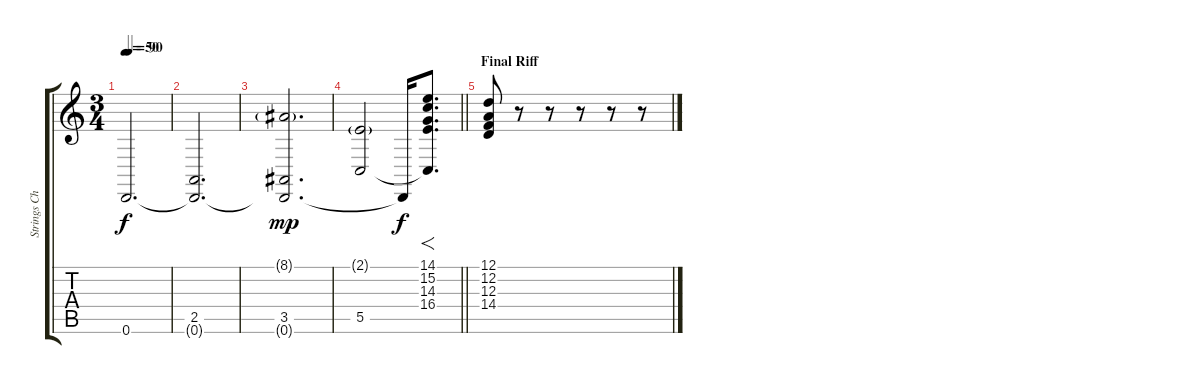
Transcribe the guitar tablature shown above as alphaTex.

\track ("Strings Chords" "Strings Ch") {instrument stringensemble1}
\staff {score tabs}
\tuning (D4 A3 F3 C3 G2 D2) {hide}
\ts (3 4)
\tempo 50
\tempo (90 0.08333333333333333)
\clef g2
\ks c
0.6.2{d dy f volume 15} |
(2.5 0.6{t}).2{d} |
(8.1{g} 3.5 0.6{t}).2{d dy mp} |
\barLineRight lightlight
(2.1{g} 5.5).2 0.6{t}.16{dy f} (14.1 15.2 14.3 16.4 5.5{t}).8{f d} |
\section ("" "Final Riff")
(12.1 12.2 12.3 14.4).8 r.8 r.8 r.8 r.8 r.8
